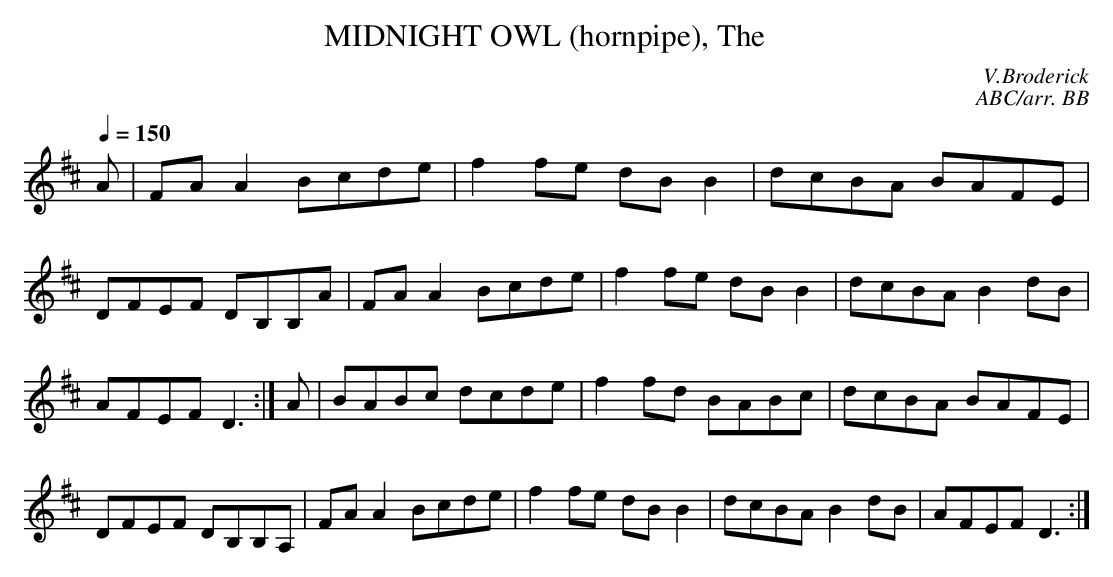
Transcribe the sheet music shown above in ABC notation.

X:1
T:MIDNIGHT OWL (hornpipe), The   \
C:V.Broderick\
C:ABC/arr. BB\
M:C\
L:1/8\
Q:1/4=150\
K:D\
A|FAA2 Bcde|f2fe dBB2|dcBA BAFE|DFEF DB,B,A|\
FAA2 Bcde|f2fe dBB2|dcBA B2dB|AFEF D3:|\
A|BABc dcde|f2fd BABc|dcBA BAFE|DFEF DB,B,A,|\
FAA2 Bcde|f2fe dBB2|dcBA B2dB|AFEF D3:|\
\
\
